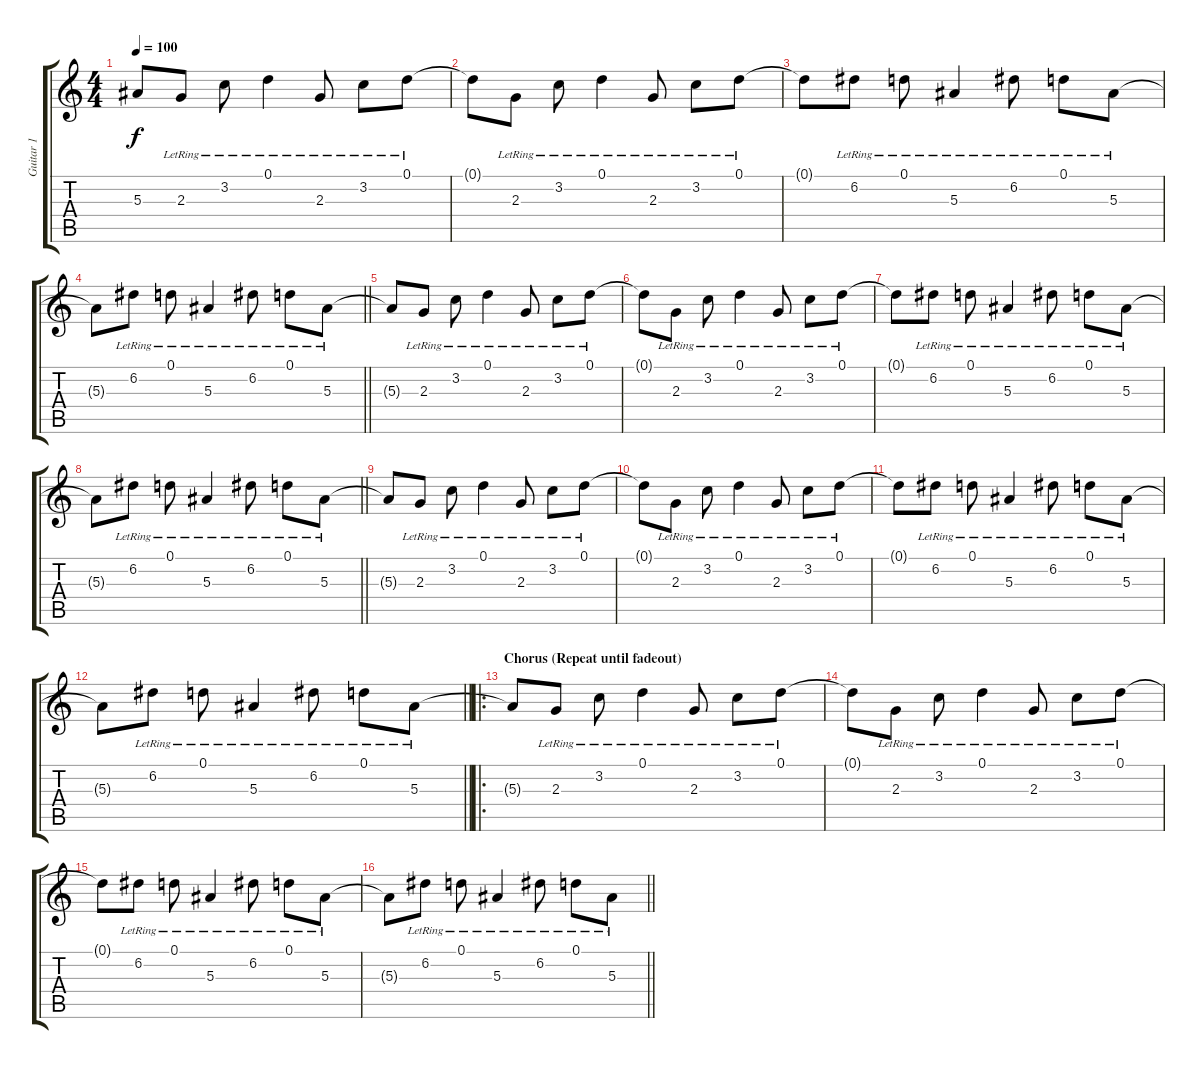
\track ("Guitar 1" "Guitar 1") {instrument electricguitarclean}
\staff {score tabs}
\tuning (D4 A3 F3 C3 G2 D2) {hide}
\ts (4 4)
\tempo 100
\clef g2
\ks c
5.3{t}.8{dy f} 2.3{lr}.8 3.2{lr}.8 0.1{lr}.4 2.3{lr}.8 3.2{lr}.8 0.1{lr}.8 |
0.1{t}.8 2.3{lr}.8 3.2{lr}.8 0.1{lr}.4 2.3{lr}.8 3.2{lr}.8 0.1{lr}.8 |
0.1{t}.8 6.2{lr}.8 0.1{lr}.8 5.3{lr}.4 6.2{lr}.8 0.1{lr}.8 5.3{lr}.8 |
\barLineRight lightlight
5.3{t}.8 6.2{lr}.8 0.1{lr}.8 5.3{lr}.4 6.2{lr}.8 0.1{lr}.8 5.3{lr}.8 |
5.3{t}.8 2.3{lr}.8 3.2{lr}.8 0.1{lr}.4 2.3{lr}.8 3.2{lr}.8 0.1{lr}.8 |
0.1{t}.8 2.3{lr}.8 3.2{lr}.8 0.1{lr}.4 2.3{lr}.8 3.2{lr}.8 0.1{lr}.8 |
0.1{t}.8 6.2{lr}.8 0.1{lr}.8 5.3{lr}.4 6.2{lr}.8 0.1{lr}.8 5.3{lr}.8 |
\barLineRight lightlight
5.3{t}.8 6.2{lr}.8 0.1{lr}.8 5.3{lr}.4 6.2{lr}.8 0.1{lr}.8 5.3{lr}.8 |
5.3{t}.8 2.3{lr}.8 3.2{lr}.8 0.1{lr}.4 2.3{lr}.8 3.2{lr}.8 0.1{lr}.8 |
0.1{t}.8 2.3{lr}.8 3.2{lr}.8 0.1{lr}.4 2.3{lr}.8 3.2{lr}.8 0.1{lr}.8 |
0.1{t}.8 6.2{lr}.8 0.1{lr}.8 5.3{lr}.4 6.2{lr}.8 0.1{lr}.8 5.3{lr}.8 |
\barLineRight lightlight
5.3{t}.8 6.2{lr}.8 0.1{lr}.8 5.3{lr}.4 6.2{lr}.8 0.1{lr}.8 5.3{lr}.8 |
\ro
\section ("" "Chorus (Repeat until fadeout)")
5.3{t}.8 2.3{lr}.8 3.2{lr}.8 0.1{lr}.4 2.3{lr}.8 3.2{lr}.8 0.1{lr}.8 |
0.1{t}.8 2.3{lr}.8 3.2{lr}.8 0.1{lr}.4 2.3{lr}.8 3.2{lr}.8 0.1{lr}.8 |
0.1{t}.8 6.2{lr}.8 0.1{lr}.8 5.3{lr}.4 6.2{lr}.8 0.1{lr}.8 5.3{lr}.8 |
\barLineRight lightlight
5.3{t}.8 6.2{lr}.8 0.1{lr}.8 5.3{lr}.4 6.2{lr}.8 0.1{lr}.8 5.3{lr}.8
